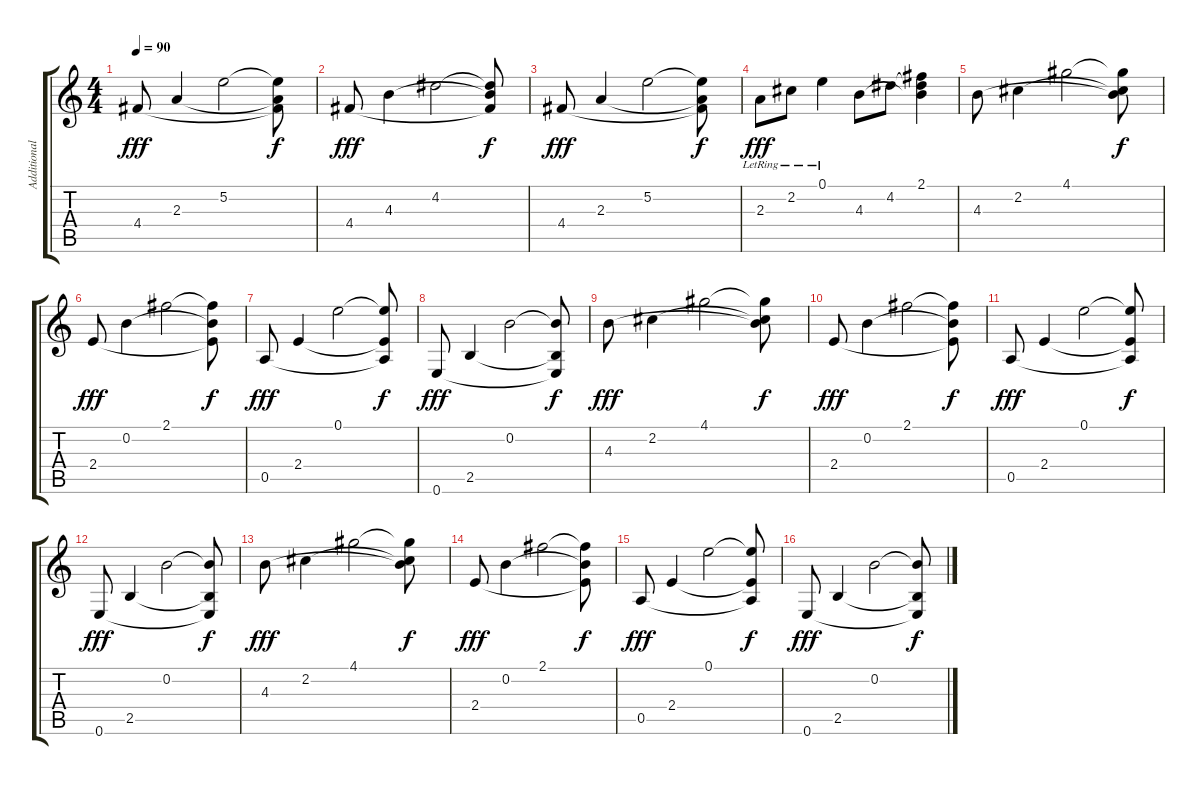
\track ("Additional Guitar" "Additional") {instrument electricguitarclean}
\staff {score tabs}
\tuning (E4 B3 G3 D3 A2 E2) {hide}
\ts (4 4)
\tempo 90
\clef g2
\ks c
4.4.8{dy fff volume 13 instrument electricguitarclean} 2.3.4 5.2.2 (5.2{t} 2.3{t} 4.4{t}).8{dy f} |
4.4.8{dy fff volume 13 instrument electricguitarclean} 4.3.4 4.2.2 (4.2{t} 4.3{t} 4.4{t}).8{dy f} |
4.4.8{dy fff volume 13 instrument electricguitarclean} 2.3.4 5.2.2 (5.2{t} 2.3{t} 4.4{t}).8{dy f} |
2.3{lr}.8{dy fff} 2.2{lr}.8 0.1{lr}.4 4.3.8 4.2.8 (2.1 4.2{t} 4.3{t}).4 |
4.3.8{volume 13 instrument electricguitarclean} 2.2.4 4.1.2 (4.1{t} 2.2{t} 4.3{t}).8{dy f} |
2.4.8{dy fff volume 13 instrument electricguitarclean} 0.2.4 2.1.2 (2.1{t} 0.2{t} 2.4{t}).8{txt "" dy f} |
0.5.8{dy fff volume 13 instrument electricguitarclean} 2.4.4 0.1.2 (0.1{t} 2.4{t} 0.5{t}).8{dy f} |
0.6.8{dy fff volume 13 instrument electricguitarclean} 2.5.4 0.2.2 (0.2{t} 2.5{t} 0.6{t}).8{dy f} |
4.3.8{dy fff volume 13 instrument electricguitarclean} 2.2.4 4.1.2 (4.1{t} 2.2{t} 4.3{t}).8{dy f} |
2.4.8{dy fff volume 13 instrument electricguitarclean} 0.2.4 2.1.2 (2.1{t} 0.2{t} 2.4{t}).8{dy f} |
0.5.8{dy fff volume 13 instrument electricguitarclean} 2.4.4 0.1.2 (0.1{t} 2.4{t} 0.5{t}).8{dy f} |
0.6.8{dy fff volume 13 instrument electricguitarclean} 2.5.4 0.2.2 (0.2{t} 2.5{t} 0.6{t}).8{dy f} |
4.3.8{dy fff volume 13 instrument electricguitarclean} 2.2.4 4.1.2 (4.1{t} 2.2{t} 4.3{t}).8{dy f} |
2.4.8{dy fff volume 13 instrument electricguitarclean} 0.2.4 2.1.2 (2.1{t} 0.2{t} 2.4{t}).8{dy f} |
0.5.8{dy fff volume 13 instrument electricguitarclean} 2.4.4 0.1.2 (0.1{t} 2.4{t} 0.5{t}).8{dy f} |
0.6.8{dy fff volume 13 instrument electricguitarclean} 2.5.4 0.2.2 (0.2{t} 2.5{t} 0.6{t}).8{dy f}
